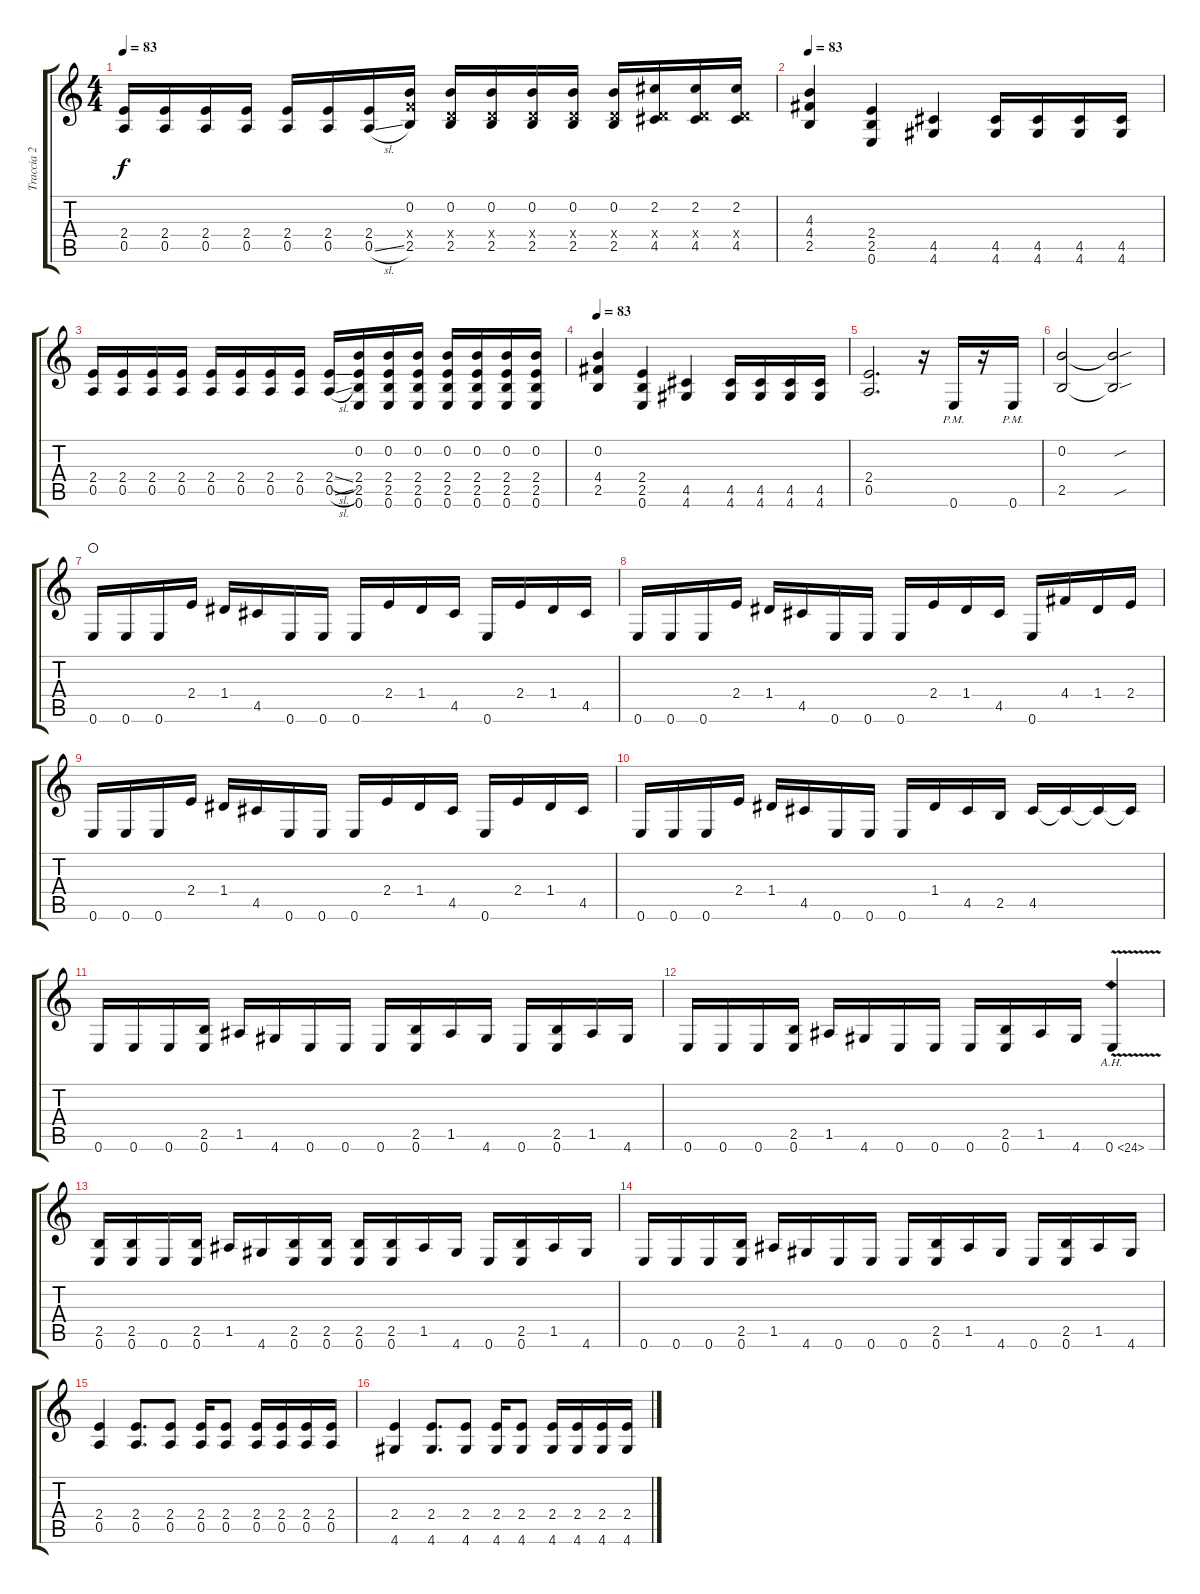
\track ("Traccia 2" "Traccia 2") {instrument distortionguitar}
\staff {score tabs}
\tuning (E4 B3 G3 D3 A2 E2) {hide}
\ts (4 4)
\tempo 83
\clef g2
\ks c
(2.4 0.5).16{dy f} (2.4 0.5).16 (2.4 0.5).16 (2.4 0.5).16 (2.4 0.5).16 (2.4 0.5).16 (2.4 0.5{sl}).16 (0.2 3.4{x} 2.5).16 (0.2 0.4{x} 2.5).16 (0.2 0.4{x} 2.5).16 (0.2 0.4{x} 2.5).16 (0.2 0.4{x} 2.5).16 (0.2 0.4{x} 2.5).16 (2.2 0.4{x} 4.5).16 (2.2 0.4{x} 4.5).16 (2.2 0.4{x} 4.5).16 |
\tempo 83
(4.3 4.4 2.5).4{instrument distortionguitar} (2.4 2.5 0.6).4 (4.5 4.6).4 (4.5 4.6).16 (4.5 4.6).16 (4.5 4.6).16 (4.5 4.6).16 |
(2.4 0.5).16 (2.4 0.5).16 (2.4 0.5).16 (2.4 0.5).16 (2.4 0.5).16 (2.4 0.5).16 (2.4 0.5).16 (2.4 0.5).16 (2.4{sl} 0.5{sl}).16 (0.2 2.4 2.5 0.6).16 (0.2 2.4 2.5 0.6).16 (0.2 2.4 2.5 0.6).16 (0.2 2.4 2.5 0.6).16 (0.2 2.4 2.5 0.6).16 (0.2 2.4 2.5 0.6).16 (0.2 2.4 2.5 0.6).16 |
\tempo 83
(0.2 4.4 2.5).4{instrument distortionguitar} (2.4 2.5 0.6).4 (4.5 4.6).4 (4.5 4.6).16 (4.5 4.6).16 (4.5 4.6).16 (4.5 4.6).16 |
(2.4 0.5).2{d} r.16 0.6{pm}.16 r.16 0.6{pm}.16 |
(0.2 2.5).2 (0.2{sou t} 2.5{sou t}).2 |
0.6.16{waho} 0.6.16 0.6.16 2.4.16 1.4.16 4.5.16 0.6.16 0.6.16 0.6.16 2.4.16 1.4.16 4.5.16 0.6.16 2.4.16 1.4.16 4.5.16 |
0.6.16 0.6.16 0.6.16 2.4.16 1.4.16 4.5.16 0.6.16 0.6.16 0.6.16 2.4.16 1.4.16 4.5.16 0.6.16 4.4.16 1.4.16 2.4.16 |
0.6.16 0.6.16 0.6.16 2.4.16 1.4.16 4.5.16 0.6.16 0.6.16 0.6.16 2.4.16 1.4.16 4.5.16 0.6.16 2.4.16 1.4.16 4.5.16 |
0.6.16 0.6.16 0.6.16 2.4.16 1.4.16 4.5.16 0.6.16 0.6.16 0.6.16 1.4.16 4.5.16 2.5.16 4.5.16 4.5{t}.16 4.5{t}.16 4.5{t}.16 |
0.6.16 0.6.16 0.6.16 (2.5 0.6).16 1.5.16 4.6.16 0.6.16 0.6.16 0.6.16 (2.5 0.6).16 1.5.16 4.6.16 0.6.16 (2.5 0.6).16 1.5.16 4.6.16 |
0.6.16 0.6.16 0.6.16 (2.5 0.6).16 1.5.16 4.6.16 0.6.16 0.6.16 0.6.16 (2.5 0.6).16 1.5.16 4.6.16 0.6{ah 24 v}.4 |
(2.5 0.6).16 (2.5 0.6).16 0.6.16 (2.5 0.6).16 1.5.16 4.6.16 (2.5 0.6).16 (2.5 0.6).16 (2.5 0.6).16 (2.5 0.6).16 1.5.16 4.6.16 0.6.16 (2.5 0.6).16 1.5.16 4.6.16 |
0.6.16 0.6.16 0.6.16 (2.5 0.6).16 1.5.16 4.6.16 0.6.16 0.6.16 0.6.16 (2.5 0.6).16 1.5.16 4.6.16 0.6.16 (2.5 0.6).16 1.5.16 4.6.16 |
(2.4 0.5).4 (2.4 0.5).8{d} (2.4 0.5).8 (2.4 0.5).16 (2.4 0.5).8 (2.4 0.5).16 (2.4 0.5).16 (2.4 0.5).16 (2.4 0.5).16 |
(2.4 4.6).4 (2.4 4.6).8{d} (2.4 4.6).8 (2.4 4.6).16 (2.4 4.6).8 (2.4 4.6).16 (2.4 4.6).16 (2.4 4.6).16 (2.4 4.6).16
